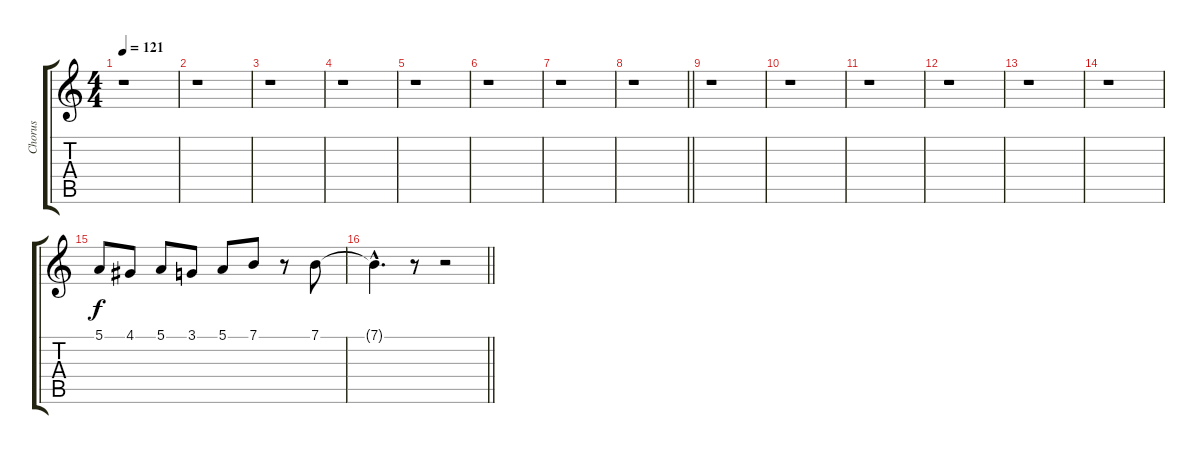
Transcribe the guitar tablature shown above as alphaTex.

\track ("Chorus" "Chorus") {instrument choiraahs}
\staff {score tabs}
\tuning (E4 B3 G3 D3 A2 E2) {hide}
\ts (4 4)
\tempo 121
\clef g2
\ks c
r.1{dy f instrument choiraahs} |
r.1 |
r.1 |
r.1 |
r.1 |
r.1 |
r.1 |
\barLineRight lightlight
r.1 |
r.1 |
r.1 |
r.1 |
r.1 |
r.1 |
r.1 |
5.1.8 4.1.8 5.1.8 3.1.8 5.1.8 7.1.8 r.8 7.1.8 |
\barLineRight lightlight
7.1{hac t}.4{d} r.8 r.2
